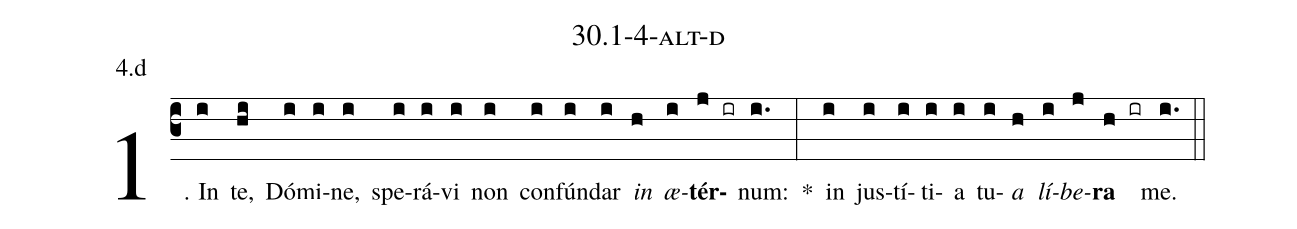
name: 30.1-4-alt-d;
annotation: 4.d;
%%
(c3)1. In(i) te,(hi) Dó(i)mi(i)ne,(i) spe(i)rá(i)vi(i) non(i) con(i)fún(i)dar(i) <i>in</i>(h) <i>æ</i>(i)<b>tér</b>(j ir)num:(i.) *(:) in(i) jus(i)tí(i)ti(i)a(i) tu(i)<i>a</i>(h) <i>lí</i>(i)<i>be</i>(j)<b>ra</b>(h ir) me.(i.) (::)
